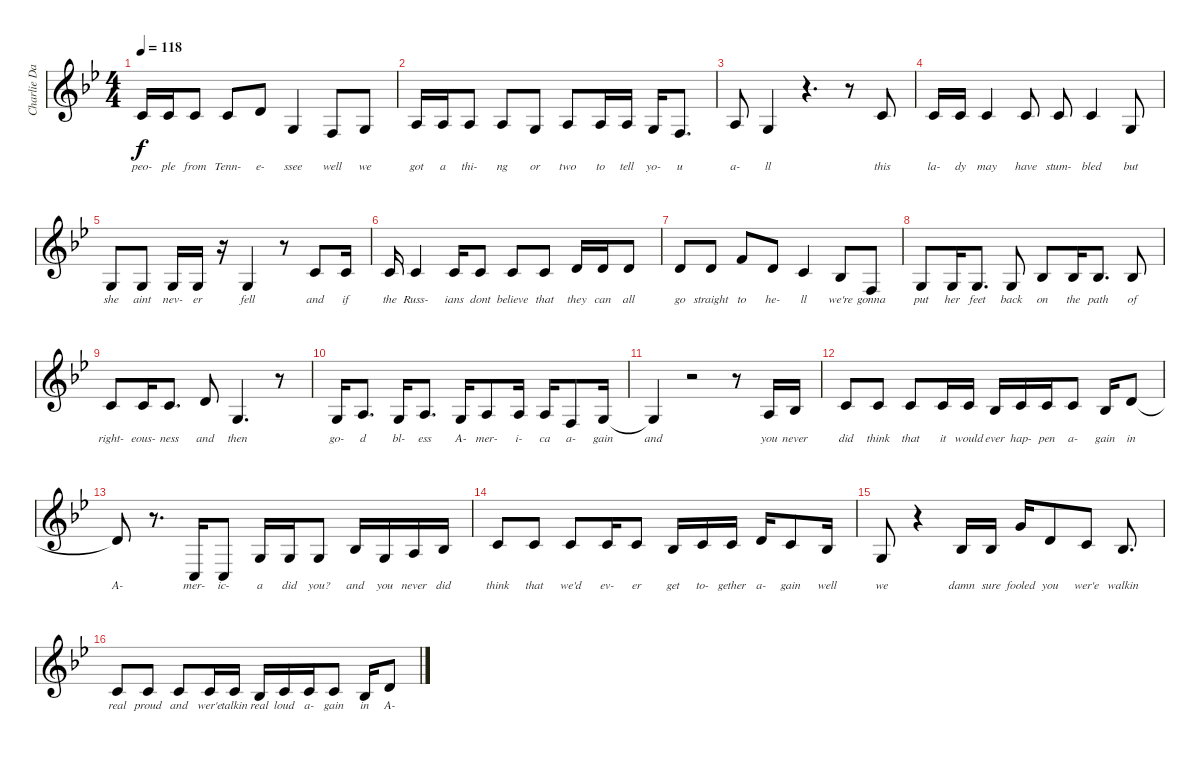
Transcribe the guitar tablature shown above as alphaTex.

\track ("Charlie Daniels Vocals" "Charlie Da") {instrument bassoon}
\staff {score}
\tuning (E4 B3 G3 D3 A2 E2) {hide}
\ts (4 4)
\tempo 118
\clef g2
\ks gminor
5.3.16{lyrics (0 "peo-") lyrics (1 "") lyrics (2 "") lyrics (3 "") lyrics (4 "") dy f} 5.3.16{lyrics (0 "ple") lyrics (1 "") lyrics (2 "") lyrics (3 "") lyrics (4 "")} 5.3.8{lyrics (0 "from") lyrics (1 "") lyrics (2 "") lyrics (3 "") lyrics (4 "")} 5.3.8{lyrics (0 "Tenn-") lyrics (1 "") lyrics (2 "") lyrics (3 "") lyrics (4 "")} 3.2.8{lyrics (0 "e-") lyrics (1 "") lyrics (2 "") lyrics (3 "") lyrics (4 "")} 5.4.4{lyrics (0 "ssee") lyrics (1 "") lyrics (2 "") lyrics (3 "") lyrics (4 "")} 3.4.8{lyrics (0 "well") lyrics (1 "") lyrics (2 "") lyrics (3 "") lyrics (4 "")} 0.3.8{lyrics (0 "we") lyrics (1 "") lyrics (2 "") lyrics (3 "") lyrics (4 "")} |
2.3.16{lyrics (0 "got") lyrics (1 "") lyrics (2 "") lyrics (3 "") lyrics (4 "")} 2.3.16{lyrics (0 "a") lyrics (1 "") lyrics (2 "") lyrics (3 "") lyrics (4 "")} 2.3.8{lyrics (0 "thi-") lyrics (1 "") lyrics (2 "") lyrics (3 "") lyrics (4 "")} 2.3.8{lyrics (0 "ng") lyrics (1 "") lyrics (2 "") lyrics (3 "") lyrics (4 "")} 0.3.8{lyrics (0 "or") lyrics (1 "") lyrics (2 "") lyrics (3 "") lyrics (4 "")} 2.3.8{lyrics (0 "two") lyrics (1 "") lyrics (2 "") lyrics (3 "") lyrics (4 "")} 2.3.16{lyrics (0 "to") lyrics (1 "") lyrics (2 "") lyrics (3 "") lyrics (4 "")} 2.3.16{lyrics (0 "tell") lyrics (1 "") lyrics (2 "") lyrics (3 "") lyrics (4 "")} 0.3.16{lyrics (0 "yo-") lyrics (1 "") lyrics (2 "") lyrics (3 "") lyrics (4 "")} 3.4.8{d lyrics (0 "u") lyrics (1 "") lyrics (2 "") lyrics (3 "") lyrics (4 "")} |
2.3.8{lyrics (0 "a-") lyrics (1 "") lyrics (2 "") lyrics (3 "") lyrics (4 "")} 0.3.4{lyrics (0 "ll") lyrics (1 "") lyrics (2 "") lyrics (3 "") lyrics (4 "")} r.4{d} r.8 5.3.8{lyrics (0 "this") lyrics (1 "") lyrics (2 "") lyrics (3 "") lyrics (4 "")} |
5.3.16{lyrics (0 "la-") lyrics (1 "") lyrics (2 "") lyrics (3 "") lyrics (4 "")} 5.3.16{lyrics (0 "dy") lyrics (1 "") lyrics (2 "") lyrics (3 "") lyrics (4 "")} 5.3.4{lyrics (0 "may") lyrics (1 "") lyrics (2 "") lyrics (3 "") lyrics (4 "")} 5.3.8{lyrics (0 "have") lyrics (1 "") lyrics (2 "") lyrics (3 "") lyrics (4 "")} 5.3.8{lyrics (0 "stum-") lyrics (1 "") lyrics (2 "") lyrics (3 "") lyrics (4 "")} 5.3.4{lyrics (0 "bled") lyrics (1 "") lyrics (2 "") lyrics (3 "") lyrics (4 "")} 5.4.8{lyrics (0 "but") lyrics (1 "") lyrics (2 "") lyrics (3 "") lyrics (4 "")} |
5.4.8{lyrics (0 "she") lyrics (1 "") lyrics (2 "") lyrics (3 "") lyrics (4 "")} 5.4.8{lyrics (0 "aint") lyrics (1 "") lyrics (2 "") lyrics (3 "") lyrics (4 "")} 5.4.16{lyrics (0 "nev-") lyrics (1 "") lyrics (2 "") lyrics (3 "") lyrics (4 "")} 5.4.16{lyrics (0 "er") lyrics (1 "") lyrics (2 "") lyrics (3 "") lyrics (4 "")} r.16 5.4.4{lyrics (0 "fell") lyrics (1 "") lyrics (2 "") lyrics (3 "") lyrics (4 "")} r.8 5.3.8{lyrics (0 "and") lyrics (1 "") lyrics (2 "") lyrics (3 "") lyrics (4 "")} 5.3.16{lyrics (0 "if") lyrics (1 "") lyrics (2 "") lyrics (3 "") lyrics (4 "")} |
5.3.16{lyrics (0 "the") lyrics (1 "") lyrics (2 "") lyrics (3 "") lyrics (4 "")} 5.3.4{lyrics (0 "Russ-") lyrics (1 "") lyrics (2 "") lyrics (3 "") lyrics (4 "")} 5.3.16{lyrics (0 "ians") lyrics (1 "") lyrics (2 "") lyrics (3 "") lyrics (4 "")} 5.3.8{lyrics (0 "dont") lyrics (1 "") lyrics (2 "") lyrics (3 "") lyrics (4 "")} 5.3.8{lyrics (0 "believe") lyrics (1 "") lyrics (2 "") lyrics (3 "") lyrics (4 "")} 5.3.8{lyrics (0 "that") lyrics (1 "") lyrics (2 "") lyrics (3 "") lyrics (4 "")} 3.2.16{lyrics (0 "they") lyrics (1 "") lyrics (2 "") lyrics (3 "") lyrics (4 "")} 3.2.16{lyrics (0 "can") lyrics (1 "") lyrics (2 "") lyrics (3 "") lyrics (4 "")} 3.2.8{lyrics (0 "all") lyrics (1 "") lyrics (2 "") lyrics (3 "") lyrics (4 "")} |
3.2.8{lyrics (0 "go") lyrics (1 "") lyrics (2 "") lyrics (3 "") lyrics (4 "")} 3.2.8{lyrics (0 "straight") lyrics (1 "") lyrics (2 "") lyrics (3 "") lyrics (4 "")} 6.2.8{lyrics (0 "to") lyrics (1 "") lyrics (2 "") lyrics (3 "") lyrics (4 "")} 3.2.8{lyrics (0 "he-") lyrics (1 "") lyrics (2 "") lyrics (3 "") lyrics (4 "")} 5.3.4{lyrics (0 "ll") lyrics (1 "") lyrics (2 "") lyrics (3 "") lyrics (4 "")} 3.3.8{lyrics (0 "we're") lyrics (1 "") lyrics (2 "") lyrics (3 "") lyrics (4 "")} 3.4.8{lyrics (0 "gonna") lyrics (1 "") lyrics (2 "") lyrics (3 "") lyrics (4 "")} |
5.4.8{lyrics (0 "put") lyrics (1 "") lyrics (2 "") lyrics (3 "") lyrics (4 "")} 5.4.16{lyrics (0 "her") lyrics (1 "") lyrics (2 "") lyrics (3 "") lyrics (4 "")} 5.4.8{d lyrics (0 "feet") lyrics (1 "") lyrics (2 "") lyrics (3 "") lyrics (4 "")} 5.4.8{lyrics (0 "back") lyrics (1 "") lyrics (2 "") lyrics (3 "") lyrics (4 "")} 3.3.8{lyrics (0 "on") lyrics (1 "") lyrics (2 "") lyrics (3 "") lyrics (4 "")} 3.3.16{lyrics (0 "the") lyrics (1 "") lyrics (2 "") lyrics (3 "") lyrics (4 "")} 3.3.8{d lyrics (0 "path") lyrics (1 "") lyrics (2 "") lyrics (3 "") lyrics (4 "")} 3.3.8{lyrics (0 "of") lyrics (1 "") lyrics (2 "") lyrics (3 "") lyrics (4 "")} |
5.3.8{lyrics (0 "right-") lyrics (1 "") lyrics (2 "") lyrics (3 "") lyrics (4 "")} 5.3.16{lyrics (0 "eous-") lyrics (1 "") lyrics (2 "") lyrics (3 "") lyrics (4 "")} 5.3.8{d lyrics (0 "ness") lyrics (1 "") lyrics (2 "") lyrics (3 "") lyrics (4 "")} 3.2.8{lyrics (0 "and") lyrics (1 "") lyrics (2 "") lyrics (3 "") lyrics (4 "")} 5.4.4{d lyrics (0 "then") lyrics (1 "") lyrics (2 "") lyrics (3 "") lyrics (4 "")} r.8 |
0.3.16{lyrics (0 "go-") lyrics (1 "") lyrics (2 "") lyrics (3 "") lyrics (4 "")} 2.3.8{d lyrics (0 "d") lyrics (1 "") lyrics (2 "") lyrics (3 "") lyrics (4 "")} 0.3.16{lyrics (0 "bl-") lyrics (1 "") lyrics (2 "") lyrics (3 "") lyrics (4 "")} 2.3.8{d lyrics (0 "ess") lyrics (1 "") lyrics (2 "") lyrics (3 "") lyrics (4 "")} 0.3.16{lyrics (0 "A-") lyrics (1 "") lyrics (2 "") lyrics (3 "") lyrics (4 "")} 2.3.8{lyrics (0 "mer-") lyrics (1 "") lyrics (2 "") lyrics (3 "") lyrics (4 "")} 2.3.16{lyrics (0 "i-") lyrics (1 "") lyrics (2 "") lyrics (3 "") lyrics (4 "")} 2.3.16{lyrics (0 "ca") lyrics (1 "") lyrics (2 "") lyrics (3 "") lyrics (4 "")} 3.4.8{lyrics (0 "a-") lyrics (1 "") lyrics (2 "") lyrics (3 "") lyrics (4 "")} 0.3.16{lyrics (0 "gain") lyrics (1 "") lyrics (2 "") lyrics (3 "") lyrics (4 "")} |
0.3{t}.4{lyrics (0 "and") lyrics (1 "") lyrics (2 "") lyrics (3 "") lyrics (4 "")} r.2 r.8 2.3.16{lyrics (0 "you") lyrics (1 "") lyrics (2 "") lyrics (3 "") lyrics (4 "")} 3.3.16{lyrics (0 "never") lyrics (1 "") lyrics (2 "") lyrics (3 "") lyrics (4 "")} |
5.3.8{lyrics (0 "did") lyrics (1 "") lyrics (2 "") lyrics (3 "") lyrics (4 "")} 5.3.8{lyrics (0 "think") lyrics (1 "") lyrics (2 "") lyrics (3 "") lyrics (4 "")} 5.3.8{lyrics (0 "that") lyrics (1 "") lyrics (2 "") lyrics (3 "") lyrics (4 "")} 5.3.16{lyrics (0 "it") lyrics (1 "") lyrics (2 "") lyrics (3 "") lyrics (4 "")} 5.3.16{lyrics (0 "would") lyrics (1 "") lyrics (2 "") lyrics (3 "") lyrics (4 "")} 3.3.16{lyrics (0 "ever") lyrics (1 "") lyrics (2 "") lyrics (3 "") lyrics (4 "")} 5.3.16{lyrics (0 "hap-") lyrics (1 "") lyrics (2 "") lyrics (3 "") lyrics (4 "")} 5.3.16{lyrics (0 "pen") lyrics (1 "") lyrics (2 "") lyrics (3 "") lyrics (4 "")} 5.3.8{lyrics (0 "a-") lyrics (1 "") lyrics (2 "") lyrics (3 "") lyrics (4 "")} 3.3.16{lyrics (0 "gain") lyrics (1 "") lyrics (2 "") lyrics (3 "") lyrics (4 "")} 3.2.8{lyrics (0 "in") lyrics (1 "") lyrics (2 "") lyrics (3 "") lyrics (4 "")} |
3.2{t}.8{lyrics (0 "A-") lyrics (1 "") lyrics (2 "") lyrics (3 "") lyrics (4 "")} r.8{d} 3.5.16{lyrics (0 "mer-") lyrics (1 "") lyrics (2 "") lyrics (3 "") lyrics (4 "")} 3.5.8{lyrics (0 "ic-") lyrics (1 "") lyrics (2 "") lyrics (3 "") lyrics (4 "")} 5.4.16{lyrics (0 "a") lyrics (1 "") lyrics (2 "") lyrics (3 "") lyrics (4 "")} 5.4.16{lyrics (0 "did") lyrics (1 "") lyrics (2 "") lyrics (3 "") lyrics (4 "")} 5.4.8{lyrics (0 "you?") lyrics (1 "") lyrics (2 "") lyrics (3 "") lyrics (4 "")} 3.3.16{lyrics (0 "and") lyrics (1 "") lyrics (2 "") lyrics (3 "") lyrics (4 "")} 5.4.16{lyrics (0 "you") lyrics (1 "") lyrics (2 "") lyrics (3 "") lyrics (4 "")} 2.3.16{lyrics (0 "never") lyrics (1 "") lyrics (2 "") lyrics (3 "") lyrics (4 "")} 3.3.16{lyrics (0 "did") lyrics (1 "") lyrics (2 "") lyrics (3 "") lyrics (4 "")} |
5.3.8{lyrics (0 "think") lyrics (1 "") lyrics (2 "") lyrics (3 "") lyrics (4 "")} 5.3.8{lyrics (0 "that") lyrics (1 "") lyrics (2 "") lyrics (3 "") lyrics (4 "")} 5.3.8{lyrics (0 "we'd") lyrics (1 "") lyrics (2 "") lyrics (3 "") lyrics (4 "")} 5.3.16{lyrics (0 "ev-") lyrics (1 "") lyrics (2 "") lyrics (3 "") lyrics (4 "")} 5.3.8{lyrics (0 "er") lyrics (1 "") lyrics (2 "") lyrics (3 "") lyrics (4 "")} 3.3.16{lyrics (0 "get") lyrics (1 "") lyrics (2 "") lyrics (3 "") lyrics (4 "")} 5.3.16{lyrics (0 "to-") lyrics (1 "") lyrics (2 "") lyrics (3 "") lyrics (4 "")} 5.3.16{lyrics (0 "gether") lyrics (1 "") lyrics (2 "") lyrics (3 "") lyrics (4 "")} 3.2.16{lyrics (0 "a-") lyrics (1 "") lyrics (2 "") lyrics (3 "") lyrics (4 "")} 5.3.8{lyrics (0 "gain") lyrics (1 "") lyrics (2 "") lyrics (3 "") lyrics (4 "")} 3.3.16{lyrics (0 "well") lyrics (1 "") lyrics (2 "") lyrics (3 "") lyrics (4 "")} |
5.4.8{lyrics (0 "we") lyrics (1 "") lyrics (2 "") lyrics (3 "") lyrics (4 "")} r.4 3.3.16{lyrics (0 "damn") lyrics (1 "") lyrics (2 "") lyrics (3 "") lyrics (4 "")} 3.3.16{lyrics (0 "sure") lyrics (1 "") lyrics (2 "") lyrics (3 "") lyrics (4 "")} 3.1.16{lyrics (0 "fooled") lyrics (1 "") lyrics (2 "") lyrics (3 "") lyrics (4 "")} 3.2.8{lyrics (0 "you") lyrics (1 "") lyrics (2 "") lyrics (3 "") lyrics (4 "")} 5.3.8{lyrics (0 "wer'e") lyrics (1 "") lyrics (2 "") lyrics (3 "") lyrics (4 "")} 3.3.8{d lyrics (0 "walkin") lyrics (1 "") lyrics (2 "") lyrics (3 "") lyrics (4 "")} |
5.3.8{lyrics (0 "real") lyrics (1 "") lyrics (2 "") lyrics (3 "") lyrics (4 "")} 5.3.8{lyrics (0 "proud") lyrics (1 "") lyrics (2 "") lyrics (3 "") lyrics (4 "")} 5.3.8{lyrics (0 "and") lyrics (1 "") lyrics (2 "") lyrics (3 "") lyrics (4 "")} 5.3.16{lyrics (0 "wer'e") lyrics (1 "") lyrics (2 "") lyrics (3 "") lyrics (4 "")} 5.3.16{lyrics (0 "talkin") lyrics (1 "") lyrics (2 "") lyrics (3 "") lyrics (4 "")} 3.3.16{lyrics (0 "real") lyrics (1 "") lyrics (2 "") lyrics (3 "") lyrics (4 "")} 5.3.16{lyrics (0 "loud") lyrics (1 "") lyrics (2 "") lyrics (3 "") lyrics (4 "")} 5.3.16{lyrics (0 "a-") lyrics (1 "") lyrics (2 "") lyrics (3 "") lyrics (4 "")} 5.3.8{lyrics (0 "gain") lyrics (1 "") lyrics (2 "") lyrics (3 "") lyrics (4 "")} 3.3.16{lyrics (0 "in") lyrics (1 "") lyrics (2 "") lyrics (3 "") lyrics (4 "")} 3.2.8{lyrics (0 "A-") lyrics (1 "") lyrics (2 "") lyrics (3 "") lyrics (4 "")}
